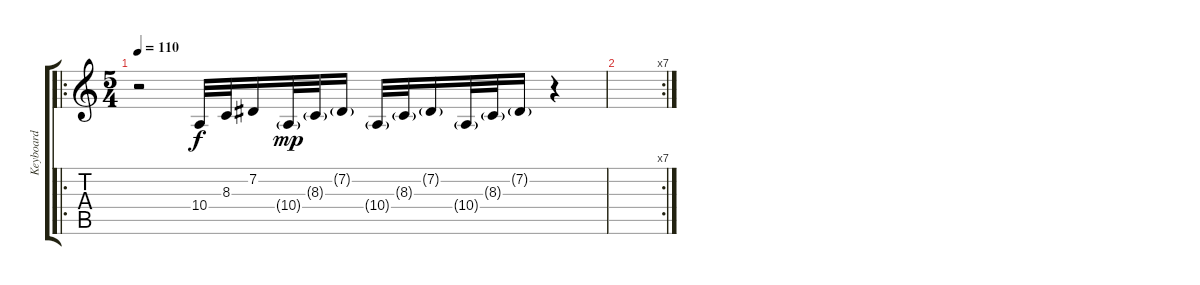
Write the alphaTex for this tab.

\track ("Keyboard" "Keyboard") {instrument sitar}
\staff {score tabs}
\tuning (C4 Ab3 E3 B2 Gb2 Db2) {hide}
\ro
\ts (5 4)
\tempo 110
\clef g2
\ks c
r.2{dy mp} 10.4.32{dy f} 8.3.32 7.2.16 10.4{g}.32{dy mp} 8.3{g}.32 7.2{g}.16 10.4{g}.32 8.3{g}.32 7.2{g}.16 10.4{g}.32 8.3{g}.32 7.2{g}.16 r.4 |
\rc 7
